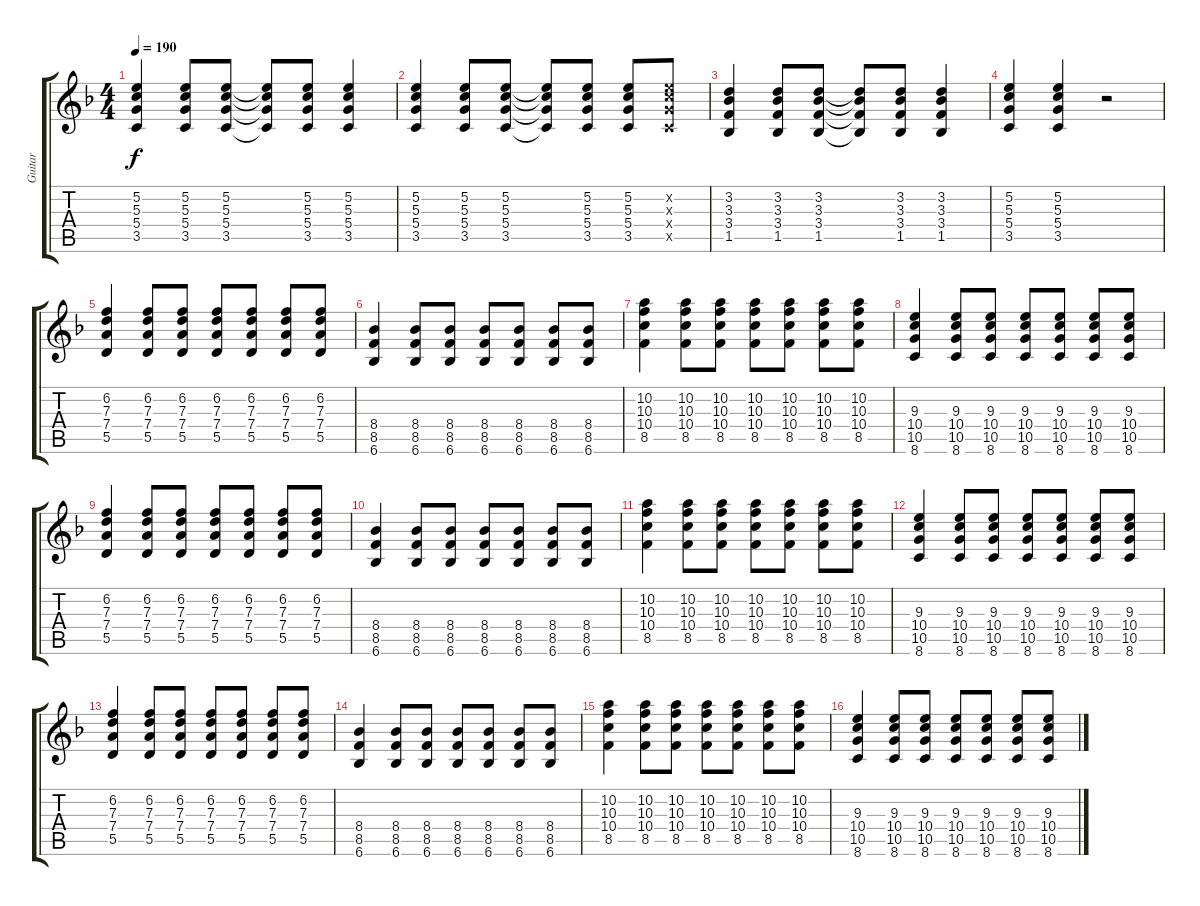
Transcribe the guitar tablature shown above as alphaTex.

\track ("Guitar" "Guitar") {instrument overdrivenguitar}
\staff {score tabs}
\tuning (E4 B3 G3 D3 A2 E2) {hide}
\ts (4 4)
\tempo 190
\clef g2
\ks f
(5.2 5.3 5.4 3.5).4{dy f} (5.2 5.3 5.4 3.5).8 (5.2 5.3 5.4 3.5).8 (5.2{t} 5.3{t} 5.4{t} 3.5{t}).8 (5.2 5.3 5.4 3.5).8 (5.2 5.3 5.4 3.5).4 |
(5.2 5.3 5.4 3.5).4 (5.2 5.3 5.4 3.5).8 (5.2 5.3 5.4 3.5).8 (5.2{t} 5.3{t} 5.4{t} 3.5{t}).8 (5.2 5.3 5.4 3.5).8 (5.2 5.3 5.4 3.5).8 (5.2{x} 5.3{x} 5.4{x} 3.5{x}).8 |
(3.2 3.3 3.4 1.5).4 (3.2 3.3 3.4 1.5).8 (3.2 3.3 3.4 1.5).8 (3.2{t} 3.3{t} 3.4{t} 1.5{t}).8 (3.2 3.3 3.4 1.5).8 (3.2 3.3 3.4 1.5).4 |
(5.2 5.3 5.4 3.5).4 (5.2 5.3 5.4 3.5).4 r.2 |
(6.2 7.3 7.4 5.5).4 (6.2 7.3 7.4 5.5).8 (6.2 7.3 7.4 5.5).8 (6.2 7.3 7.4 5.5).8 (6.2 7.3 7.4 5.5).8 (6.2 7.3 7.4 5.5).8 (6.2 7.3 7.4 5.5).8 |
(8.4 8.5 6.6).4 (8.4 8.5 6.6).8 (8.4 8.5 6.6).8 (8.4 8.5 6.6).8 (8.4 8.5 6.6).8 (8.4 8.5 6.6).8 (8.4 8.5 6.6).8 |
(10.2 10.3 10.4 8.5).4 (10.2 10.3 10.4 8.5).8 (10.2 10.3 10.4 8.5).8 (10.2 10.3 10.4 8.5).8 (10.2 10.3 10.4 8.5).8 (10.2 10.3 10.4 8.5).8 (10.2 10.3 10.4 8.5).8 |
(9.3 10.4 10.5 8.6).4 (9.3 10.4 10.5 8.6).8 (9.3 10.4 10.5 8.6).8 (9.3 10.4 10.5 8.6).8 (9.3 10.4 10.5 8.6).8 (9.3 10.4 10.5 8.6).8 (9.3 10.4 10.5 8.6).8 |
(6.2 7.3 7.4 5.5).4 (6.2 7.3 7.4 5.5).8 (6.2 7.3 7.4 5.5).8 (6.2 7.3 7.4 5.5).8 (6.2 7.3 7.4 5.5).8 (6.2 7.3 7.4 5.5).8 (6.2 7.3 7.4 5.5).8 |
(8.4 8.5 6.6).4 (8.4 8.5 6.6).8 (8.4 8.5 6.6).8 (8.4 8.5 6.6).8 (8.4 8.5 6.6).8 (8.4 8.5 6.6).8 (8.4 8.5 6.6).8 |
(10.2 10.3 10.4 8.5).4 (10.2 10.3 10.4 8.5).8 (10.2 10.3 10.4 8.5).8 (10.2 10.3 10.4 8.5).8 (10.2 10.3 10.4 8.5).8 (10.2 10.3 10.4 8.5).8 (10.2 10.3 10.4 8.5).8 |
(9.3 10.4 10.5 8.6).4 (9.3 10.4 10.5 8.6).8 (9.3 10.4 10.5 8.6).8 (9.3 10.4 10.5 8.6).8 (9.3 10.4 10.5 8.6).8 (9.3 10.4 10.5 8.6).8 (9.3 10.4 10.5 8.6).8 |
(6.2 7.3 7.4 5.5).4 (6.2 7.3 7.4 5.5).8 (6.2 7.3 7.4 5.5).8 (6.2 7.3 7.4 5.5).8 (6.2 7.3 7.4 5.5).8 (6.2 7.3 7.4 5.5).8 (6.2 7.3 7.4 5.5).8 |
(8.4 8.5 6.6).4 (8.4 8.5 6.6).8 (8.4 8.5 6.6).8 (8.4 8.5 6.6).8 (8.4 8.5 6.6).8 (8.4 8.5 6.6).8 (8.4 8.5 6.6).8 |
(10.2 10.3 10.4 8.5).4 (10.2 10.3 10.4 8.5).8 (10.2 10.3 10.4 8.5).8 (10.2 10.3 10.4 8.5).8 (10.2 10.3 10.4 8.5).8 (10.2 10.3 10.4 8.5).8 (10.2 10.3 10.4 8.5).8 |
(9.3 10.4 10.5 8.6).4 (9.3 10.4 10.5 8.6).8 (9.3 10.4 10.5 8.6).8 (9.3 10.4 10.5 8.6).8 (9.3 10.4 10.5 8.6).8 (9.3 10.4 10.5 8.6).8 (9.3 10.4 10.5 8.6).8
